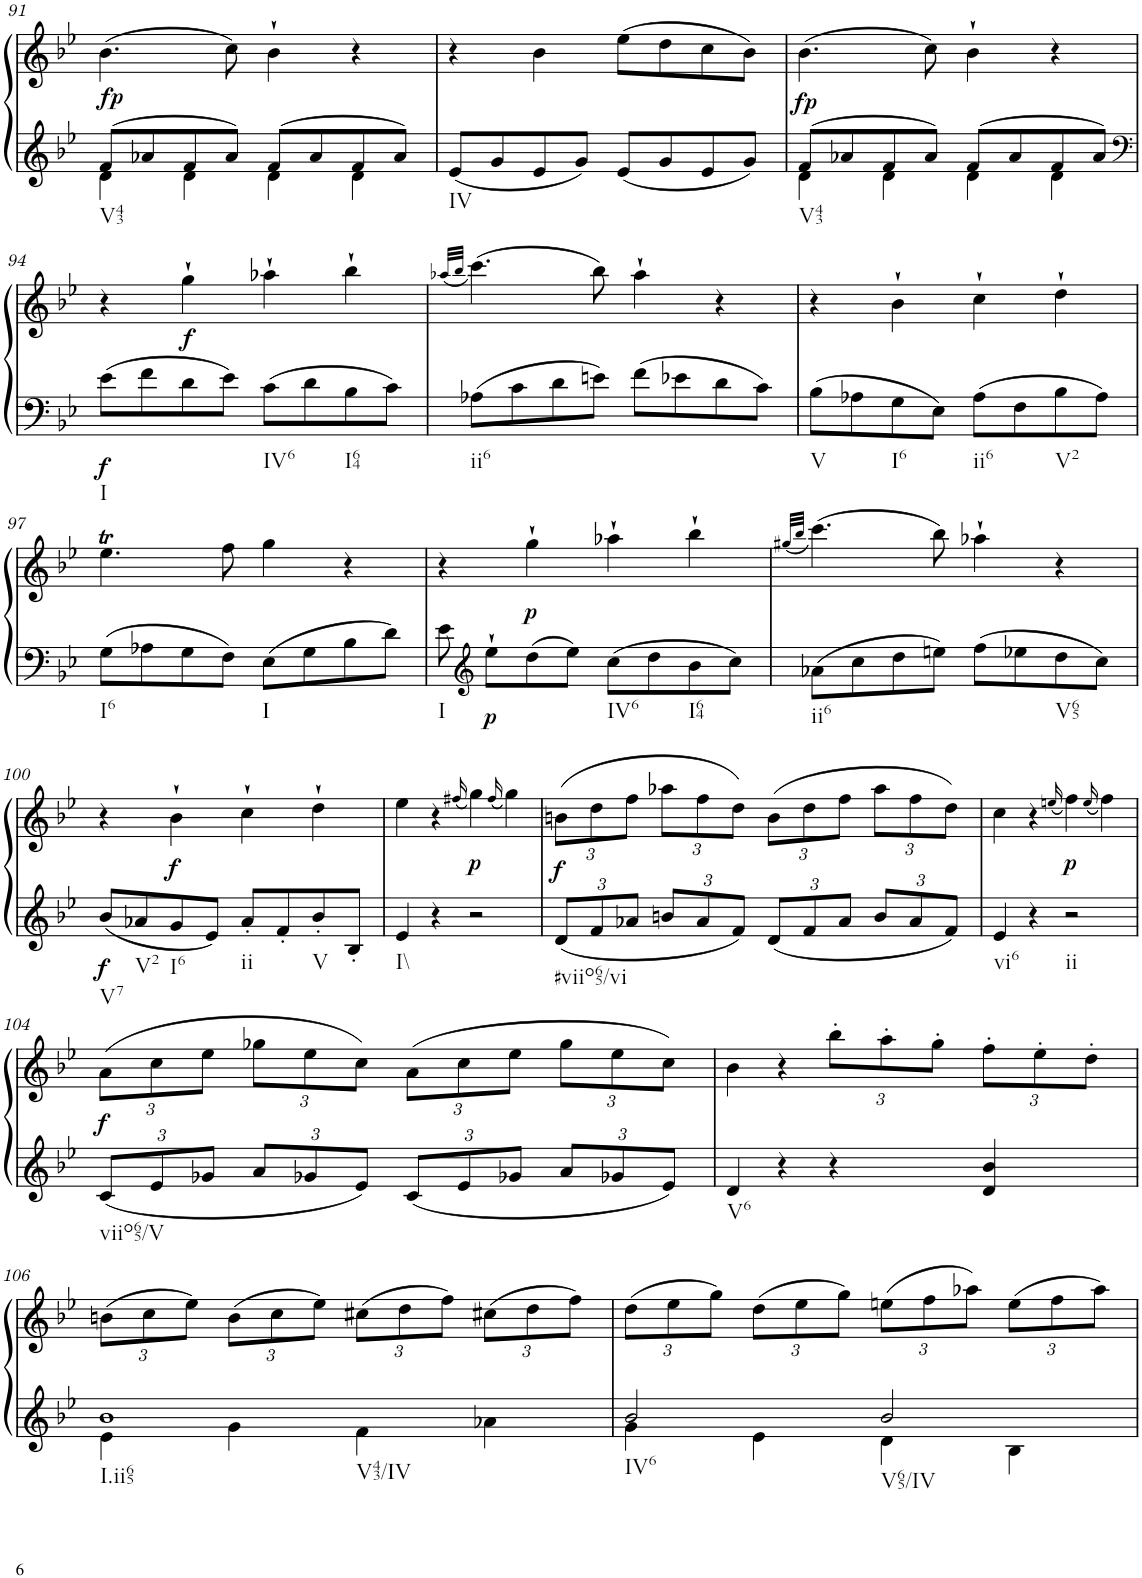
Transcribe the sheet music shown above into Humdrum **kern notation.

**kern	**kern	**dynam
*part1	*part1	*part1
*staff2	*staff1	*staff1/2
*I"Klavier linke Hand	*	*
!!LO:PB:g=z
*clefF4	*clefG2	*
*k[b-e-]	*k[b-e-]	*
*M2/2	*M2/2	*
*met(c|)	*met(c|)	*
=91	=91	=91
*^	*	*
!LO:TX:b:t=V43	!	!	!
!	!	!	!LO:DY:b
8f/L	4d\	(4.b-\	fp
8a-X/	.	.	.
8f/	4d\	.	.
8a-/J	.	8cc\)	.
8f/L	4d\	4b-`\	.
8a-/	.	.	.
8f/	4d\	4r	.
8a-/J	.	.	.
*v	*v	*	*
=92	=92	=92
!LO:TX:b:t=IV	!	!
8e-/L	4r	.
8g/	.	.
8e-/	4b-\	.
8g/J	.	.
8e-/L	(8ee-\L	.
8g/	8dd\	.
8e-/	8cc\	.
8g/J	8b-\J)	.
=93	=93	=93
*^	*	*
!LO:TX:b:t=V43	!	!	!
!	!	!	!LO:DY:b
8f/L	4d\	(4.b-\	fp
8a-X/	.	.	.
8f/	4d\	.	.
8a-/J	.	8cc\)	.
8f/L	4d\	4b-`\	.
8a-/	.	.	.
8f/	4d\	4r	.
8a-/J	.	.	.
*v	*v	*	*
!!LO:LB:g=z
=94	=94	=94
*clefF4	*	*
!LO:TX:b:t=I	!	!
!	!	!LO:DY:b=2
8e-\L	4r	f
8f\	.	.
!	!	!LO:DY:b
8d\	4gg`\	f
8e-\J	.	.
!LO:TX:b:t=IV6	!	!
8c\L	4aa-X`\	.
8d\	.	.
!LO:TX:b:t=I64	!	!
8B-\	4bb-`\	.
8c\J	.	.
=95	=95	=95
.	(32qaa-X/LLL	.
.	32qbb-/JJJ	.
!LO:TX:b:t=ii6	!	!
8A-X\L	(4.ccc\)	.
8c\	.	.
8d\	.	.
8en\J	8bb-\)	.
8f\L	4aa-`\	.
8e-X\	.	.
8d\	4r	.
8c\J	.	.
=96	=96	=96
!LO:TX:b:t=V	!	!
8B-\L	4r	.
8A-X\	.	.
!LO:TX:b:t=I6	!	!
8G\	4b-`\	.
8E-\J	.	.
!LO:TX:b:t=ii6	!	!
8A-\L	4cc`\	.
8F\	.	.
!LO:TX:b:t=V2	!	!
8B-\	4dd`\	.
8A-\J	.	.
!!LO:LB:g=z
=97	=97	=97
!LO:TX:b:t=I6	!	!
8G\L	4.ee-T\	.
8A-X\	.	.
8G\	.	.
8F\J	8ff\	.
!LO:TX:b:t=I	!	!
8E-\L	4gg\	.
8G\	.	.
8B-\	4r	.
8d\J	.	.
=98	=98	=98
!LO:TX:b:t=I	!	!
8e-\	4r	.
*clefG2	*	*
!	!	!LO:DY:b=2
8ee-`\L	.	p
!	!	!LO:DY:b
8dd\	4gg`\	p
8ee-\J	.	.
!LO:TX:b:t=IV6	!	!
8cc\L	4aa-X`\	.
8dd\	.	.
!LO:TX:b:t=I64	!	!
8b-\	4bb-`\	.
8cc\J	.	.
=99	=99	=99
.	(32qgg#X/LLL	.
.	32qbb-/JJJ	.
!LO:TX:b:t=ii6	!	!
8a-X\L	(4.ccc\)	.
8cc\	.	.
8dd\	.	.
8een\J	8bb-\)	.
8ff\L	4aa-X`\	.
8ee-X\	.	.
!LO:TX:b:t=V65	!	!
8dd\	4r	.
8cc\J	.	.
!!LO:LB:g=z
=100	=100	=100
!LO:TX:b:t=V7	!	!
!	!	!LO:DY:b=2
8b-/L	4r	f
!LO:TX:b:t=V2	!	!
8a-X/	.	.
!LO:TX:b:t=I6	!	!
!	!	!LO:DY:b
8g/	4b-`\	f
8e-/J	.	.
!LO:TX:b:t=ii	!	!
8a-'/L	4cc`\	.
8f'/	.	.
!LO:TX:b:t=V	!	!
8b-'/	4dd`\	.
8B-'/J	.	.
=101	=101	=101
!LO:TX:b:t=I\\	!	!
4e-/	4ee-\	.
4r	4r	.
.	(16qff#X/	.
!	!	!LO:DY:b
2r	4gg\)	p
.	(16qff#/	.
.	4gg\)	.
=102	=102	=102
*Xbrackettup	*Xbrackettup	*
!LO:TX:b:t=#viio65/vi	!	!
!	!	!LO:DY:b
12d/L	(12bn\L	f
12f/	12dd\	.
12a-X/J	12ff\J	.
12bn/L	12aa-X\L	.
12a-/	12ff\	.
12f/J	12dd\J)	.
12d/L	(12b\L	.
12f/	12dd\	.
12a-/J	12ff\J	.
12b/L	12aa-\L	.
12a-/	12ff\	.
12f/J	12dd\J)	.
=103	=103	=103
!LO:TX:b:t=vi6	!	!
4e-/	4cc\	.
4r	4r	.
.	(16qeen/	.
!LO:TX:b:t=ii	!	!
!	!	!LO:DY:b
2r	4ff\)	p
.	(16qee/	.
.	4ff\)	.
!!LO:LB:g=z
=104	=104	=104
!LO:TX:b:t=viio65/V	!	!
!	!	!LO:DY:b
12c/L	(12a\L	f
12e-/	12cc\	.
12g-X/J	12ee-\J	.
12a/L	12gg-X\L	.
12g-X/	12ee-\	.
12e-/J	12cc\J)	.
12c/L	(12a\L	.
12e-/	12cc\	.
12g-X/J	12ee-\J	.
12a/L	12gg-\L	.
12g-X/	12ee-\	.
12e-/J	12cc\J)	.
=105	=105	=105
!LO:TX:b:t=V6	!	!
4d/	4b-\	.
4r	4r	.
4r	12bb-'\L	.
.	12aa'\	.
.	12gg'\J	.
4d/ 4b-/	12ff'\L	.
.	12ee-'\	.
.	12dd'\J	.
!!LO:LB:g=z
=106	=106	=106
*^	*	*
!LO:TX:b:t=I.ii65	!	!	!
!LO:TX:b:t=V43/IV	!	!	!
1b-	4e-\	(12bn\L	.
.	.	12cc\	.
.	.	12ee-\J)	.
.	4g\	(12b\L	.
.	.	12cc\	.
.	.	12ee-\J)	.
.	4f\	(12cc#X\L	.
.	.	12dd\	.
.	.	12ff\J)	.
.	4a-X\	(12cc#X\L	.
.	.	12dd\	.
.	.	12ff\J)	.
=107	=107	=107	=107
!LO:TX:b:t=IV6	!	!	!
2b-/	4g\	(12dd\L	.
.	.	12ee-\	.
.	.	12gg\J)	.
.	4e-\	(12dd\L	.
.	.	12ee-\	.
.	.	12gg\J)	.
!LO:TX:b:t=V65/IV	!	!	!
2b-/	4d\	(12een\L	.
.	.	12ff\	.
.	.	12aa-X\J)	.
.	4B-\	(12ee\L	.
.	.	12ff\	.
.	.	12aa-\J)	.
*v	*v	*	*
=	=	=
*-	*-	*-
